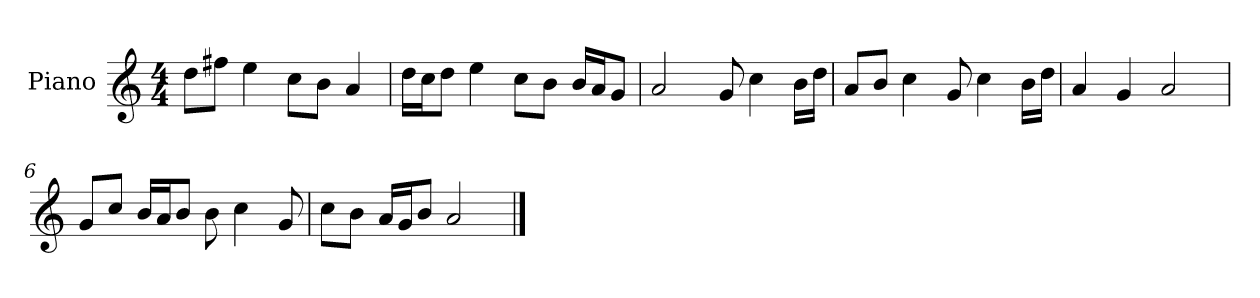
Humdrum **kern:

**kern
*part1
*staff1
*I"Piano
*I'P-no
*clefG2
*k[]
*M4/4
*MM90
=1
8dd\L
8ff#X\J
4ee\
8cc\L
8b\J
4a/
=2
16dd\LL
16cc\J
8dd\J
4ee\
8cc\L
8b\J
16b/LL
16a/J
8g/J
=3
2a/
8g/
4cc\
16b\LL
16dd\JJ
=4
8a/L
8b/J
4cc\
8g/
4cc\
16b\LL
16dd\JJ
=5
4a/
4g/
2a/
!!LO:LB:g=z
=6
8g/L
8cc/J
16b/LL
16a/J
8b/J
8b\
4cc\
8g/
=7
8cc\L
8b\J
16a/LL
16g/J
8b/J
2a/
==
*-
